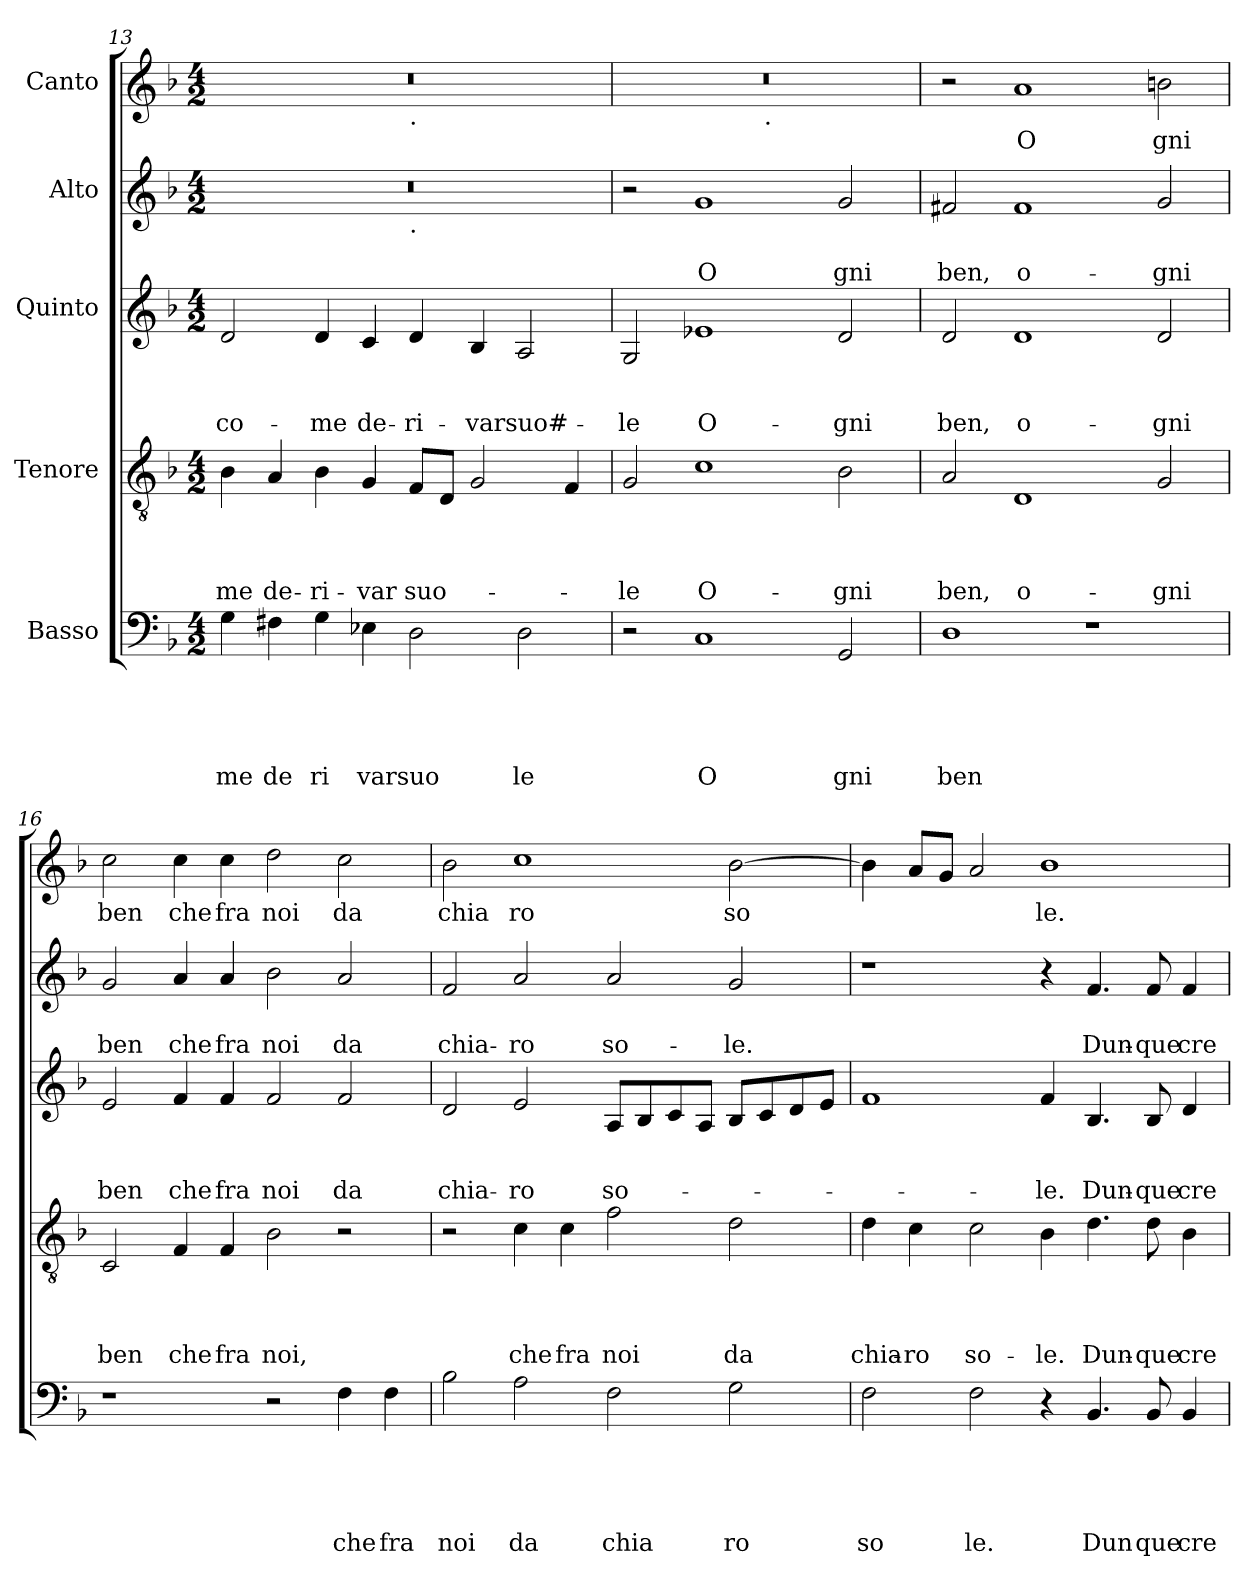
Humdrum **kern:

**kern	**text	**text	**text	**text	**text	**kern	**text	**text	**text	**text	**kern	**text	**text	**text	**kern	**text	**text	**kern	**text
*part5	*part5	*part5	*part5	*part5	*part5	*part4	*part4	*part4	*part4	*part4	*part3	*part3	*part3	*part3	*part2	*part2	*part2	*part1	*part1
*staff5	*staff5	*staff5	*staff5	*staff5	*staff5	*staff4	*staff4	*staff4	*staff4	*staff4	*staff3	*staff3	*staff3	*staff3	*staff2	*staff2	*staff2	*staff1	*staff1
*I"Basso	*	*	*	*	*	*I"Tenore	*	*	*	*	*I"Quinto	*	*	*	*I"Alto	*	*	*I"Canto	*
*clefF4	*	*	*	*	*	*clefGv2	*	*	*	*	*clefG2	*	*	*	*clefG2	*	*	*clefG2	*
*k[b-]	*	*	*	*	*	*k[b-]	*	*	*	*	*k[b-]	*	*	*	*k[b-]	*	*	*k[b-]	*
*F:	*	*	*	*	*	*F:	*	*	*	*	*F:	*	*	*	*F:	*	*	*F:	*
*M4/2	*	*	*	*	*	*M4/2	*	*	*	*	*M4/2	*	*	*	*M4/2	*	*	*M4/2	*
=13	=13	=13	=13	=13	=13	=13	=13	=13	=13	=13	=13	=13	=13	=13	=13	=13	=13	=13	=13
!	!	!	!	!	!LO:LY:b	!	!	!	!	!LO:LY:b	!	!	!	!LO:LY:b	!	!	!	!	!
*	*	*	*	*	*	*	*	*	*	*	*	*	*	*	*^	*	*	*^	*
4G\	.	.	.	.	me	4B-\	.	.	.	-me	2d/	.	.	co-	0r	1ryy	.	.	0r	1ryy	.
!	!	!	!	!	!LO:LY:b	!	!	!	!	!LO:LY:b	!	!	!	!	!	!	!	!	!	!	!
4F#X\	.	.	.	.	de	4A/	.	.	.	de-	.	.	.	.	.	.	.	.	.	.	.
!	!	!	!	!	!LO:LY:b	!	!	!	!	!LO:LY:b	!	!	!	!LO:LY:b	!	!	!	!	!	!	!
4G\	.	.	.	.	ri	4B-\	.	.	.	-ri-	4d/	.	.	-me	.	.	.	.	.	.	.
!	!	!	!	!	!LO:LY:b	!	!	!	!	!LO:LY:b	!	!	!	!LO:LY:b	!	!	!	!	!	!	!
4E-X\	.	.	.	.	varsuo	4G/	.	.	.	-var	4c/	.	.	de-	.	.	.	.	.	.	.
!	!	!	!	!	!	!	!	!	!	!	!	!	!	!	!	!	!	!	!	!LO:TX:b:t=.	!
!	!	!	!	!	!	!	!	!	!	!	!	!	!	!	!	!LO:TX:b:t=.	!	!	!	!	!
!	!	!	!	!	!	!	!	!	!	!LO:LY:b	!	!	!	!LO:LY:b	!	!	!	!	!	!	!
2D\	.	.	.	.	.	8F/L	.	.	.	suo-	4d/	.	.	-ri-	.	1ryy	.	.	.	1ryy	.
.	.	.	.	.	.	8D/J	.	.	.	.	.	.	.	.	.	.	.	.	.	.	.
!	!	!	!	!	!	!	!	!	!	!	!	!	!	!LO:LY:b	!	!	!	!	!	!	!
.	.	.	.	.	.	2G/	.	.	.	.	4B-/	.	.	-varsuo#-	.	.	.	.	.	.	.
!	!	!	!	!	!LO:LY:b	!	!	!	!	!	!	!	!	!	!	!	!	!	!	!	!
2D\	.	.	.	.	le	.	.	.	.	.	2A/	.	.	.	.	.	.	.	.	.	.
.	.	.	.	.	.	4F/	.	.	.	.	.	.	.	.	.	.	.	.	.	.	.
=14	=14	=14	=14	=14	=14	=14	=14	=14	=14	=14	=14	=14	=14	=14	=14	=14	=14	=14	=14	=14	=14
!	!	!	!	!	!	!	!	!	!	!LO:LY:b	!	!	!	!LO:LY:b	!	!	!	!	!	!	!
*	*	*	*	*	*	*	*	*	*	*	*	*	*	*	*v	*v	*	*	*	*	*
2r	.	.	.	.	.	2G/	.	.	.	-le	2G/	.	.	-le	2r	.	.	0r	2ryy	.
!	!	!	!	!	!LO:LY:b	!	!	!	!	!LO:LY:b	!	!	!	!LO:LY:b	!	!	!LO:LY:b	!	!	!
1C	.	.	.	.	O	1c	.	.	.	O-	1e-X	.	.	O-	1g	.	O	.	4...ryy	.
!	!	!	!	!	!	!	!	!	!	!	!	!	!	!	!	!	!	!	!LO:TX:b:t=.	!
.	.	.	.	.	.	.	.	.	.	.	.	.	.	.	.	.	.	.	1ryy	.
!	!	!	!	!	!LO:LY:b	!	!	!	!	!LO:LY:b	!	!	!	!LO:LY:b	!	!	!LO:LY:b	!	!	!
2GG/	.	.	.	.	gni	2B-\	.	.	.	-gni	2d/	.	.	-gni	2g/	.	gni	.	.	.
.	.	.	.	.	.	.	.	.	.	.	.	.	.	.	.	.	.	.	32ryy	.
!!LO:PB:g=z
=15	=15	=15	=15	=15	=15	=15	=15	=15	=15	=15	=15	=15	=15	=15	=15	=15	=15	=15	=15	=15
!	!	!	!	!	!LO:LY:b	!	!	!	!	!LO:LY:b	!	!	!	!LO:LY:b	!	!	!LO:LY:b	!	!	!
*	*	*	*	*	*	*	*	*	*	*	*	*	*	*	*	*	*	*v	*v	*
1D	.	.	.	.	ben	2A/	.	.	.	ben,	2d/	.	.	ben,	2f#X/	.	ben,	2r	.
!	!	!	!	!	!	!	!	!	!	!LO:LY:b	!	!	!	!LO:LY:b	!	!	!LO:LY:b	!	!LO:LY:b
.	.	.	.	.	.	1D	.	.	.	o-	1d	.	.	o-	1f#	.	o-	1a	O
1r	.	.	.	.	.	.	.	.	.	.	.	.	.	.	.	.	.	.	.
!	!	!	!	!	!	!	!	!	!	!LO:LY:b	!	!	!	!LO:LY:b	!	!	!LO:LY:b	!	!LO:LY:b
.	.	.	.	.	.	2G/	.	.	.	-gni	2d/	.	.	-gni	2g/	.	-gni	2bn\	gni
=16	=16	=16	=16	=16	=16	=16	=16	=16	=16	=16	=16	=16	=16	=16	=16	=16	=16	=16	=16
!	!	!	!	!	!	!	!	!	!	!LO:LY:b	!	!	!	!LO:LY:b	!	!	!LO:LY:b	!	!LO:LY:b
1r	.	.	.	.	.	2C/	.	.	.	ben	2e/	.	.	ben	2g/	.	ben	2cc\	ben
!	!	!	!	!	!	!	!	!	!	!LO:LY:b	!	!	!	!LO:LY:b	!	!	!LO:LY:b	!	!LO:LY:b
.	.	.	.	.	.	4F/	.	.	.	che	4f/	.	.	che	4a/	.	che	4cc\	che
!	!	!	!	!	!	!	!	!	!	!LO:LY:b	!	!	!	!LO:LY:b	!	!	!LO:LY:b	!	!LO:LY:b
.	.	.	.	.	.	4F/	.	.	.	fra	4f/	.	.	fra	4a/	.	fra	4cc\	fra
!	!	!	!	!	!	!	!	!	!	!LO:LY:b	!	!	!	!LO:LY:b	!	!	!LO:LY:b	!	!LO:LY:b
2r	.	.	.	.	.	2B-\	.	.	.	noi,	2f/	.	.	noi	2b-\	.	noi	2dd\	noi
!	!	!	!	!	!LO:LY:b	!	!	!	!	!	!	!	!	!LO:LY:b	!	!	!LO:LY:b	!	!LO:LY:b
4F\	.	.	.	.	che	2r	.	.	.	.	2f/	.	.	da	2a/	.	da	2cc\	da
!	!	!	!	!	!LO:LY:b	!	!	!	!	!	!	!	!	!	!	!	!	!	!
4F\	.	.	.	.	fra	.	.	.	.	.	.	.	.	.	.	.	.	.	.
=17	=17	=17	=17	=17	=17	=17	=17	=17	=17	=17	=17	=17	=17	=17	=17	=17	=17	=17	=17
!	!	!	!	!	!LO:LY:b	!	!	!	!	!	!	!	!	!LO:LY:b	!	!	!LO:LY:b	!	!LO:LY:b
2B-\	.	.	.	.	noi	2r	.	.	.	.	2d/	.	.	chia-	2f/	.	chia-	2b-\	chia
!	!	!	!	!	!LO:LY:b	!	!	!	!	!LO:LY:b	!	!	!	!LO:LY:b	!	!	!LO:LY:b	!	!LO:LY:b
2A\	.	.	.	.	da	4c\	.	.	.	che	2e/	.	.	-ro	2a/	.	-ro	1cc	ro
!	!	!	!	!	!	!	!	!	!	!LO:LY:b	!	!	!	!	!	!	!	!	!
.	.	.	.	.	.	4c\	.	.	.	fra	.	.	.	.	.	.	.	.	.
!	!	!	!	!	!LO:LY:b	!	!	!	!	!LO:LY:b	!	!	!	!LO:LY:b	!	!	!LO:LY:b	!	!
2F\	.	.	.	.	chia	2f\	.	.	.	noi	8A/L	.	.	so-	2a/	.	so-	.	.
.	.	.	.	.	.	.	.	.	.	.	8B-/	.	.	.	.	.	.	.	.
.	.	.	.	.	.	.	.	.	.	.	8c/	.	.	.	.	.	.	.	.
.	.	.	.	.	.	.	.	.	.	.	8A/J	.	.	.	.	.	.	.	.
!	!	!	!	!	!LO:LY:b	!	!	!	!	!LO:LY:b	!	!	!	!	!	!	!LO:LY:b	!	!LO:LY:b
2G\	.	.	.	.	ro	2d\	.	.	.	da	8B-/L	.	.	.	2g/	.	-le.	[>2b-\	so
.	.	.	.	.	.	.	.	.	.	.	8c/	.	.	.	.	.	.	.	.
.	.	.	.	.	.	.	.	.	.	.	8d/	.	.	.	.	.	.	.	.
.	.	.	.	.	.	.	.	.	.	.	8e/J	.	.	.	.	.	.	.	.
=18	=18	=18	=18	=18	=18	=18	=18	=18	=18	=18	=18	=18	=18	=18	=18	=18	=18	=18	=18
!	!	!	!	!	!LO:LY:b	!	!	!	!	!LO:LY:b	!	!	!	!	!	!	!	!	!
2F\	.	.	.	.	so	4d\	.	.	.	chia-	1f	.	.	.	1r	.	.	4b-\]	.
!	!	!	!	!	!	!	!	!	!	!LO:LY:b	!	!	!	!	!	!	!	!	!
.	.	.	.	.	.	4c\	.	.	.	-ro	.	.	.	.	.	.	.	8a/L	.
.	.	.	.	.	.	.	.	.	.	.	.	.	.	.	.	.	.	8g/J	.
!	!	!	!	!	!LO:LY:b	!	!	!	!	!LO:LY:b	!	!	!	!	!	!	!	!	!
2F\	.	.	.	.	le.	2c\	.	.	.	so-	.	.	.	.	.	.	.	2a/	.
!	!	!	!	!	!	!	!	!	!	!LO:LY:b	!	!	!	!LO:LY:b	!	!	!	!	!LO:LY:b
4r	.	.	.	.	.	4B-\	.	.	.	-le.	4f/	.	.	-le.	4r	.	.	1b-	le.
!	!	!	!	!	!LO:LY:b	!	!	!	!	!LO:LY:b	!	!	!	!LO:LY:b	!	!	!LO:LY:b	!	!
4.BB-/	.	.	.	.	Dun	4.d\	.	.	.	Dun-	4.B-/	.	.	Dun-	4.f/	.	Dun-	.	.
!	!	!	!	!	!LO:LY:b	!	!	!	!	!LO:LY:b	!	!	!	!LO:LY:b	!	!	!LO:LY:b	!	!
8BB-/	.	.	.	.	que	8d\	.	.	.	-que	8B-/	.	.	-que	8f/	.	-que	.	.
!	!	!	!	!	!LO:LY:b	!	!	!	!	!LO:LY:b	!	!	!	!LO:LY:b	!	!	!LO:LY:b	!	!
4BB-/	.	.	.	.	cre	4B-\	.	.	.	cre-	4d/	.	.	cre-	4f/	.	cre-	.	.
=	=	=	=	=	=	=	=	=	=	=	=	=	=	=	=	=	=	=	=
*-	*-	*-	*-	*-	*-	*-	*-	*-	*-	*-	*-	*-	*-	*-	*-	*-	*-	*-	*-
